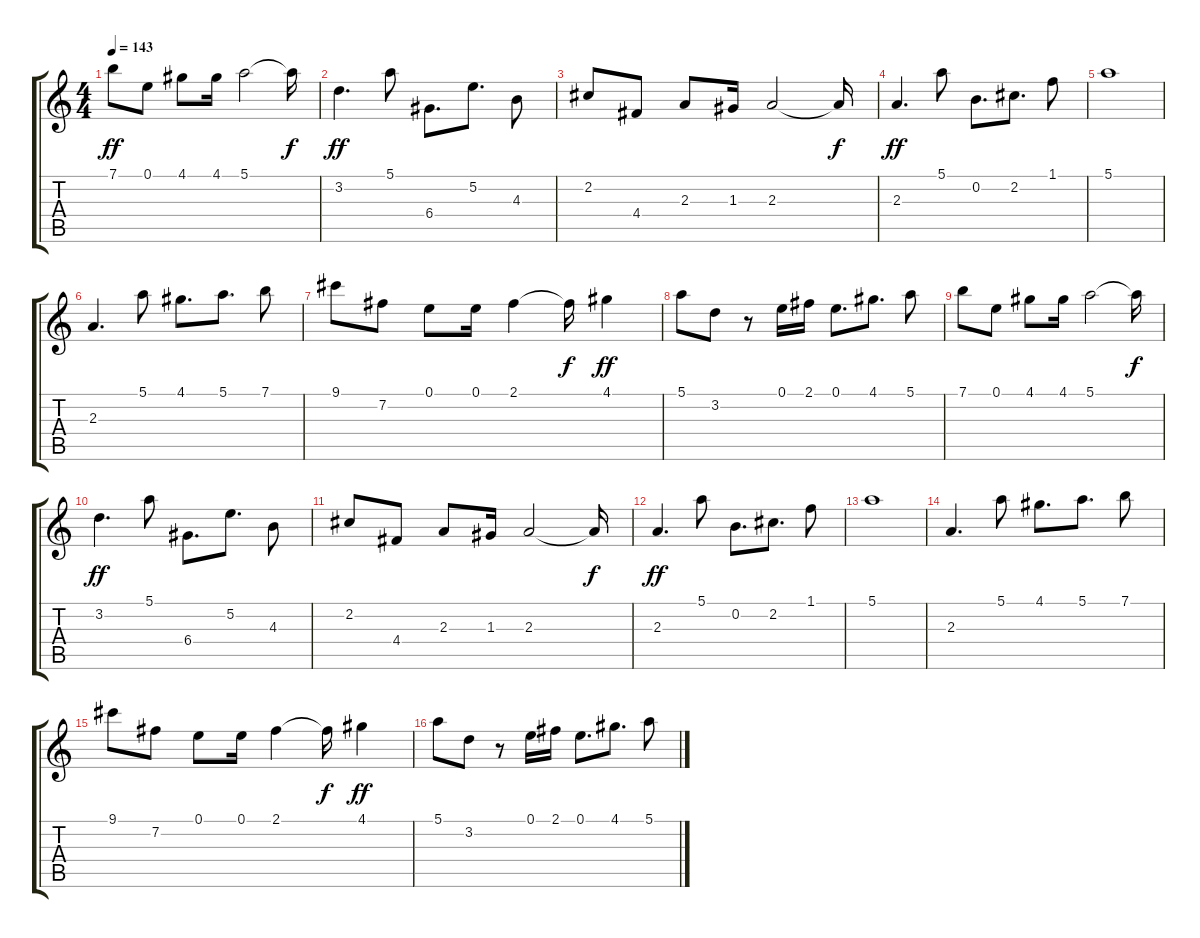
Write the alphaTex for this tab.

\track "" {instrument distortionguitar}
\staff {score tabs}
\tuning (E4 B3 G3 D3 A2 E2) {hide}
\ts (4 4)
\tempo 143
\clef g2
\ks c
7.1.8{dy ff} 0.1.8 4.1.8 4.1.16 5.1.2 5.1{t}.16{dy f} |
3.2.4{d dy ff} 5.1.8 6.4.8{d} 5.2.8{d} 4.3.8 |
2.2.8 4.4.8 2.3.8 1.3.16 2.3.2 2.3{t}.16{dy f} |
2.3.4{d dy ff} 5.1.8 0.2.8{d} 2.2.8{d} 1.1.8 |
5.1.1 |
2.3.4{d} 5.1.8 4.1.8{d} 5.1.8{d} 7.1.8 |
9.1.8 7.2.8 0.1.8 0.1.16 2.1.4 2.1{t}.16{dy f} 4.1.4{dy ff} |
5.1.8 3.2.8 r.8 0.1.16 2.1.16 0.1.8{d} 4.1.8{d} 5.1.8 |
7.1.8 0.1.8 4.1.8 4.1.16 5.1.2 5.1{t}.16{dy f} |
3.2.4{d dy ff} 5.1.8 6.4.8{d} 5.2.8{d} 4.3.8 |
2.2.8 4.4.8 2.3.8 1.3.16 2.3.2 2.3{t}.16{dy f} |
2.3.4{d dy ff} 5.1.8 0.2.8{d} 2.2.8{d} 1.1.8 |
5.1.1 |
2.3.4{d} 5.1.8 4.1.8{d} 5.1.8{d} 7.1.8 |
9.1.8 7.2.8 0.1.8 0.1.16 2.1.4 2.1{t}.16{dy f} 4.1.4{dy ff} |
5.1.8 3.2.8 r.8 0.1.16 2.1.16 0.1.8{d} 4.1.8{d} 5.1.8
